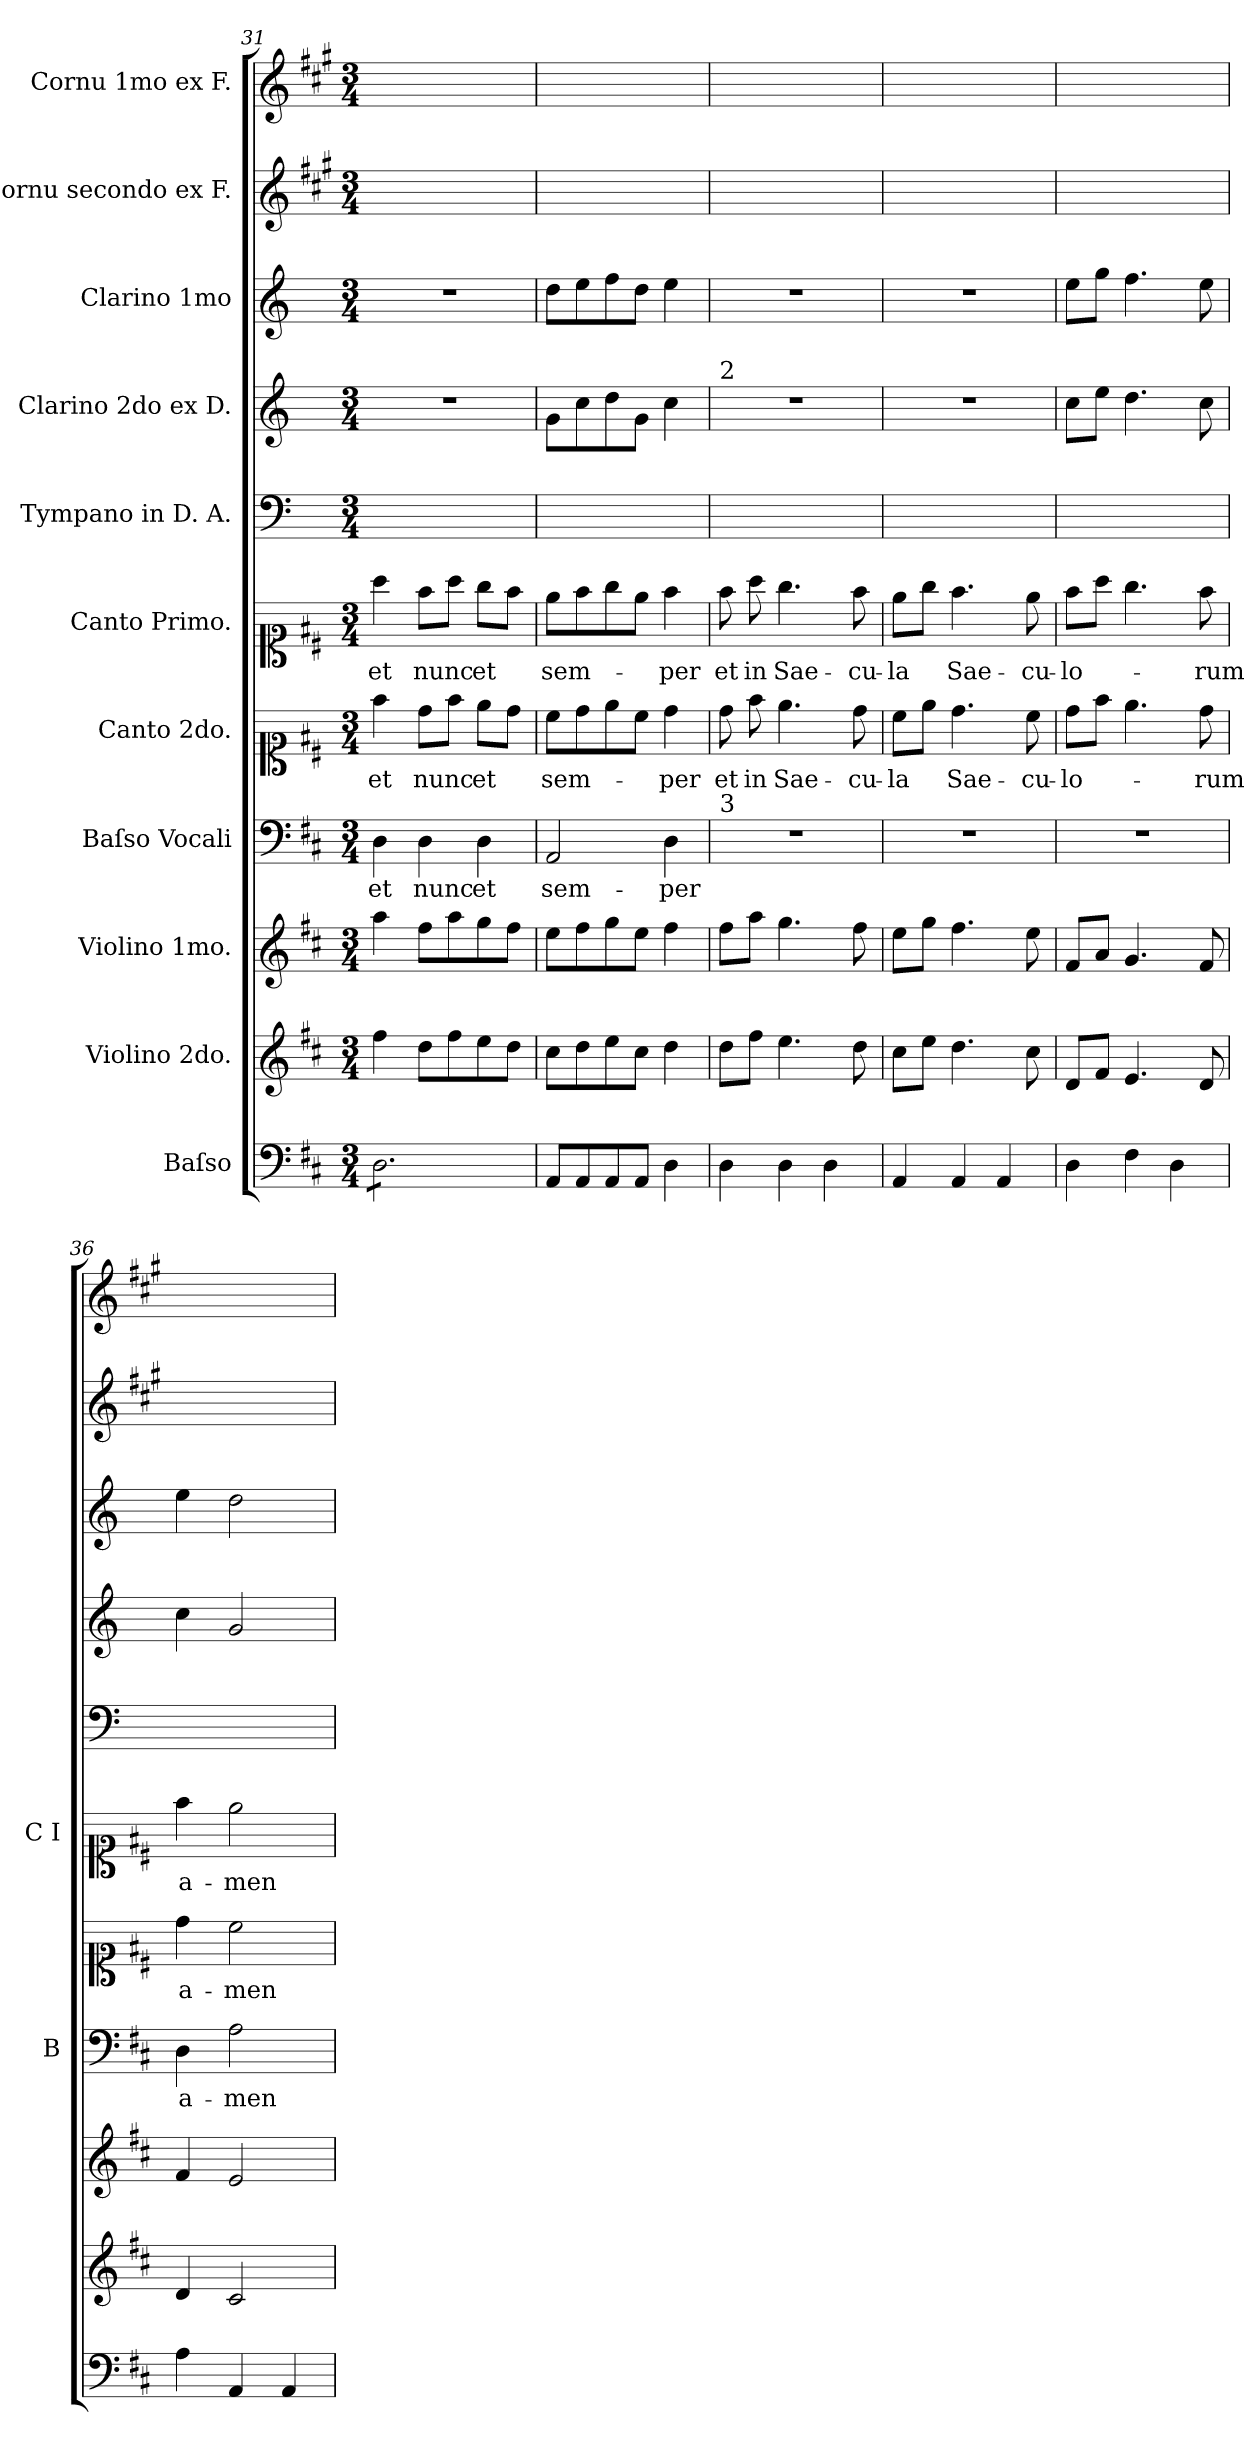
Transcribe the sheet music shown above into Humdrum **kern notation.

**kern	**kern	**kern	**kern	**text	**kern	**text	**kern	**text	**kern	**kern	**kern	**kern	**kern
*part11	*part10	*part9	*part8	*part8	*part7	*part7	*part6	*part6	*part5	*part4	*part3	*part2	*part1
*staff11	*staff10	*staff9	*staff8	*staff8	*staff7	*staff7	*staff6	*staff6	*staff5	*staff4	*staff3	*staff2	*staff1
*I"Baſso	*I"Violino 2do.	*I"Violino 1mo.	*I"Baſso Vocali	*	*I"Canto 2do.	*	*I"Canto Primo.	*	*I"Tympano in D. A.	*I"Clarino 2do ex D.	*I"Clarino 1mo	*I"Cornu secondo ex F.	*I"Cornu 1mo ex F.
*	*	*	*I'B	*	*	*	*I'C I	*	*	*	*	*	*
*clefF4	*clefG2	*clefG2	*clefF4	*	*clefC1	*	*clefC1	*	*clefF4	*clefG2	*clefG2	*clefG2	*clefG2
*	*	*	*	*	*	*	*	*	*	*ITrd-1c-2	*ITrd-1c-2	*ITrd4c7	*ITrd4c7
*k[f#c#]	*k[f#c#]	*k[f#c#]	*k[f#c#]	*	*k[f#c#]	*	*k[f#c#]	*	*k[]	*k[f#c#]	*k[f#c#]	*k[f#c#]	*k[f#c#]
*M3/4	*M3/4	*M3/4	*M3/4	*	*M3/4	*	*M3/4	*	*M3/4	*M3/4	*M3/4	*M3/4	*M3/4
=31	=31	=31	=31	=31	=31	=31	=31	=31	=31	=31	=31	=31	=31
*tremolo	*	*	*	*	*	*	*	*	*	*	*	*	*
8D\L	4ff#\	4aa\	4D\	et	4ff#\	et	4aa\	et	2.ryy	2.r	2.r	2.ryy	2.ryy
8D\	.	.	.	.	.	.	.	.	.	.	.	.	.
8D\	8dd\L	8ff#\L	4D\	nunc	8dd\L	nunc	8ff#\L	nunc	.	.	.	.	.
8D\	8ff#\	8aa\	.	.	8ff#\J	.	8aa\J	.	.	.	.	.	.
8D\	8ee\	8gg\	4D\	et	8ee\L	et	8gg\L	et	.	.	.	.	.
8D\J	8dd\J	8ff#\J	.	.	8dd\J	.	8ff#\J	.	.	.	.	.	.
*Xtremolo	*	*	*	*	*	*	*	*	*	*	*	*	*
=32	=32	=32	=32	=32	=32	=32	=32	=32	=32	=32	=32	=32	=32
8AA/L	8cc#\L	8ee\L	2AA/	sem-	8cc#\L	sem-	8ee\L	sem-	2.ryy	8a\L	8ee\L	2.ryy	2.ryy
8AA/	8dd\	8ff#\	.	.	8dd\	.	8ff#\	.	.	8dd\	8ff#\	.	.
8AA/	8ee\	8gg\	.	.	8ee\	.	8gg\	.	.	8ee\	8gg\	.	.
8AA/J	8cc#\J	8ee\J	.	.	8cc#\J	.	8ee\J	.	.	8a\J	8ee\J	.	.
4D\	4dd\	4ff#\	4D\	-per	4dd\	-per	4ff#\	-per	.	4dd\	4ff#\	.	.
=33	=33	=33	=33	=33	=33	=33	=33	=33	=33	=33	=33	=33	=33
!	!	!	!	!	!	!	!	!	!	!LO:TX:a:t=2	!	!	!
!	!	!	!LO:TX:a:t=3	!	!	!	!	!	!	!	!	!	!
4D\	8dd\L	8ff#\L	2.r	.	8dd\	et	8ff#\	et	2.ryy	2.r	2.r	2.ryy	2.ryy
.	8ff#\J	8aa\J	.	.	8ff#\	in	8aa\	in	.	.	.	.	.
4D\	4.ee\	4.gg\	.	.	4.ee\	Sae-	4.gg\	Sae-	.	.	.	.	.
4D\	.	.	.	.	.	.	.	.	.	.	.	.	.
.	8dd\	8ff#\	.	.	8dd\	-cu-	8ff#\	-cu-	.	.	.	.	.
=34	=34	=34	=34	=34	=34	=34	=34	=34	=34	=34	=34	=34	=34
4AA/	8cc#\L	8ee\L	2.r	.	8cc#\L	-la	8ee\L	-la	2.ryy	2.r	2.r	2.ryy	2.ryy
.	8ee\J	8gg\J	.	.	8ee\J	.	8gg\J	.	.	.	.	.	.
4AA/	4.dd\	4.ff#\	.	.	4.dd\	Sae-	4.ff#\	Sae-	.	.	.	.	.
4AA/	.	.	.	.	.	.	.	.	.	.	.	.	.
.	8cc#\	8ee\	.	.	8cc#\	-cu-	8ee\	-cu-	.	.	.	.	.
=35	=35	=35	=35	=35	=35	=35	=35	=35	=35	=35	=35	=35	=35
4D\	8d/L	8f#/L	2.r	.	8dd\L	-lo-	8ff#\L	-lo-	2.ryy	8dd\L	8ff#\L	2.ryy	2.ryy
.	8f#/J	8a/J	.	.	8ff#\J	.	8aa\J	.	.	8ff#\J	8aa\J	.	.
4F#\	4.e/	4.g/	.	.	4.ee\	.	4.gg\	.	.	4.ee\	4.gg\	.	.
4D\	.	.	.	.	.	.	.	.	.	.	.	.	.
.	8d/	8f#/	.	.	8dd\	-rum	8ff#\	-rum	.	8dd\	8ff#\	.	.
=36	=36	=36	=36	=36	=36	=36	=36	=36	=36	=36	=36	=36	=36
4A\	4d/	4f#/	4D\	a-	4dd\	a-	4ff#\	a-	2.ryy	4dd\	4ff#\	2.ryy	2.ryy
4AA/	2c#/	2e/	2A\	-men	2cc#\	-men	2ee\	-men	.	2a/	2ee\	.	.
4AA/	.	.	.	.	.	.	.	.	.	.	.	.	.
=	=	=	=	=	=	=	=	=	=	=	=	=	=
*-	*-	*-	*-	*-	*-	*-	*-	*-	*-	*-	*-	*-	*-
